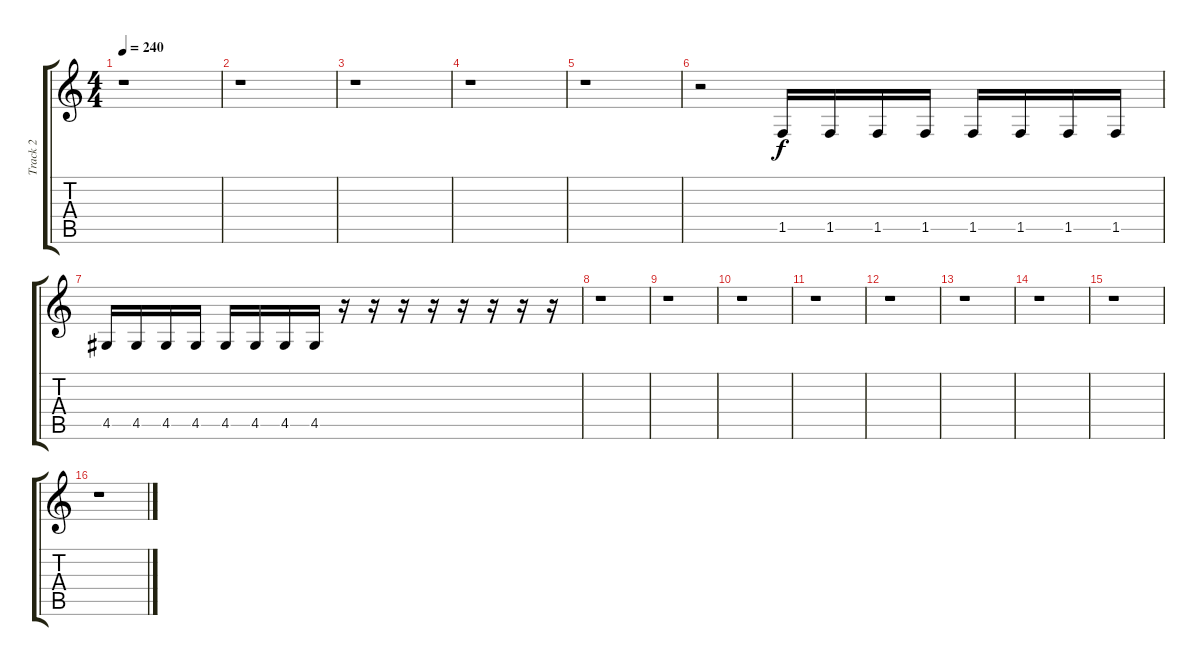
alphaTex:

\track ("Track 2" "Track 2") {instrument distortionguitar}
\staff {score tabs}
\tuning (B3 Gb3 D3 A2 E2 B1) {hide}
\ts (4 4)
\tempo 240
\clef g2
\ks c
r.1{dy f} |
r.1 |
r.1 |
r.1 |
r.1 |
r.2 1.5.16 1.5.16 1.5.16 1.5.16 1.5.16 1.5.16 1.5.16 1.5.16 |
4.5.16 4.5.16 4.5.16 4.5.16 4.5.16 4.5.16 4.5.16 4.5.16 r.16 r.16 r.16 r.16 r.16 r.16 r.16 r.16 |
r.1 |
r.1 |
r.1 |
r.1 |
r.1 |
r.1 |
r.1 |
r.1 |
r.1
